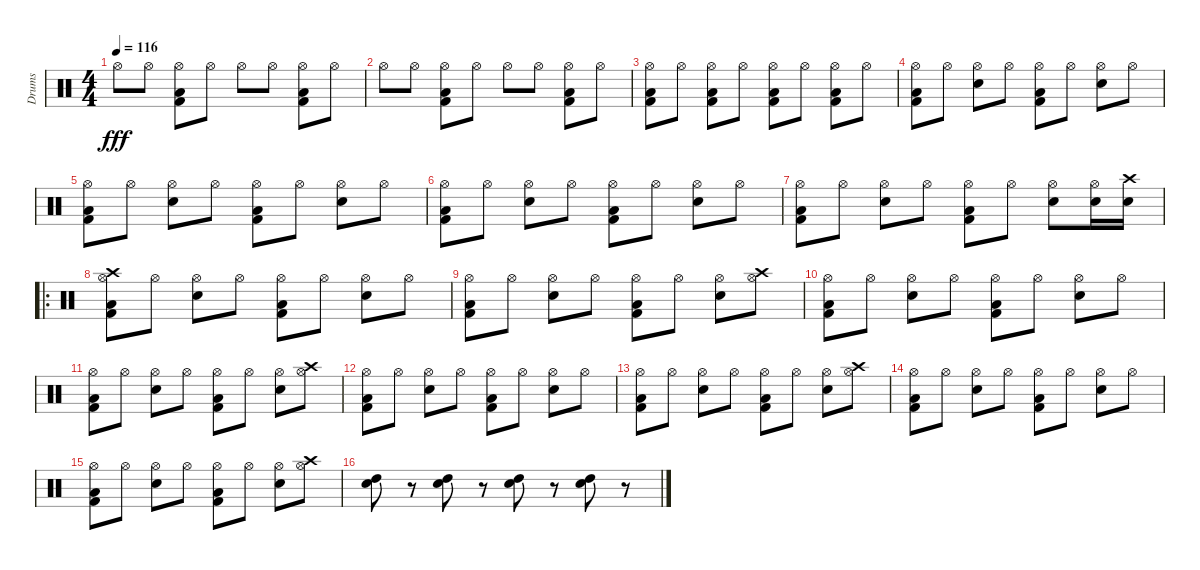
\track ("Drums" "Drums") {instrument percussion}
\staff {score}
\articulation defaults
\ts (4 4)
\tempo 116
\clef neutral
\ks c "Hi-Hat (open)".8{dy fff} "Hi-Hat (open)".8
("Low Floor Tom (hit)" "Hi-Hat (open)" "Kick (hit) 2").8 "Hi-Hat (open)".8 "Hi-Hat (open)".8 "Hi-Hat (open)".8 ("Low Floor Tom (hit)" "Hi-Hat (open)" "Kick (hit) 2").8 "Hi-Hat (open)".8 |
"Hi-Hat (open)".8 "Hi-Hat (open)".8 ("Low Floor Tom (hit)" "Hi-Hat (open)" "Kick (hit) 2").8 "Hi-Hat (open)".8 "Hi-Hat (open)".8 "Hi-Hat (open)".8 ("Low Floor Tom (hit)" "Hi-Hat (open)" "Kick (hit) 2").8 "Hi-Hat (open)".8 |
("Low Floor Tom (hit)" "Hi-Hat (open)" "Kick (hit) 2").8 "Hi-Hat (open)".8 ("Low Floor Tom (hit)" "Hi-Hat (open)" "Kick (hit) 2").8 "Hi-Hat (open)".8 ("Low Floor Tom (hit)" "Hi-Hat (open)" "Kick (hit) 2").8 "Hi-Hat (open)".8 ("Low Floor Tom (hit)" "Hi-Hat (open)" "Kick (hit) 2").8 "Hi-Hat (open)".8 |
("Low Floor Tom (hit)" "Hi-Hat (open)" "Kick (hit) 2").8 "Hi-Hat (open)".8 ("Hi-Hat (open)" "Electric Snare (hit)").8 "Hi-Hat (open)".8 ("Low Floor Tom (hit)" "Hi-Hat (open)" "Kick (hit) 2").8 "Hi-Hat (open)".8 ("Hi-Hat (open)" "Electric Snare (hit)").8 "Hi-Hat (open)".8 |
("Low Floor Tom (hit)" "Hi-Hat (open)" "Kick (hit) 2").8 "Hi-Hat (open)".8 ("Hi-Hat (open)" "Electric Snare (hit)").8 "Hi-Hat (open)".8 ("Low Floor Tom (hit)" "Hi-Hat (open)" "Kick (hit) 2").8 "Hi-Hat (open)".8 ("Hi-Hat (open)" "Electric Snare (hit)").8 "Hi-Hat (open)".8 |
("Low Floor Tom (hit)" "Hi-Hat (open)" "Kick (hit) 2").8 "Hi-Hat (open)".8 ("Hi-Hat (open)" "Electric Snare (hit)").8 "Hi-Hat (open)".8 ("Low Floor Tom (hit)" "Hi-Hat (open)" "Kick (hit) 2").8 "Hi-Hat (open)".8 ("Hi-Hat (open)" "Electric Snare (hit)").8 "Hi-Hat (open)".8 |
("Low Floor Tom (hit)" "Hi-Hat (open)" "Kick (hit) 2").8 "Hi-Hat (open)".8 ("Hi-Hat (open)" "Electric Snare (hit)").8 "Hi-Hat (open)".8 ("Low Floor Tom (hit)" "Hi-Hat (open)" "Kick (hit) 2").8 "Hi-Hat (open)".8 ("Hi-Hat (open)" "Electric Snare (hit)").8 ("Hi-Hat (open)" "Electric Snare (hit)").16 ("Crash high (hit)" "Electric Snare (hit)").16 |
\ro
("Crash high (hit)" "Low Floor Tom (hit)" "Hi-Hat (open)" "Kick (hit) 2").8 "Hi-Hat (open)".8 ("Hi-Hat (open)" "Electric Snare (hit)").8 "Hi-Hat (open)".8 ("Low Floor Tom (hit)" "Hi-Hat (open)" "Kick (hit) 2").8 "Hi-Hat (open)".8 ("Hi-Hat (open)" "Electric Snare (hit)").8 "Hi-Hat (open)".8 |
("Low Floor Tom (hit)" "Hi-Hat (open)" "Kick (hit) 2").8 "Hi-Hat (open)".8 ("Hi-Hat (open)" "Electric Snare (hit)").8 "Hi-Hat (open)".8 ("Low Floor Tom (hit)" "Hi-Hat (open)" "Kick (hit) 2").8 "Hi-Hat (open)".8 ("Hi-Hat (open)" "Electric Snare (hit)").8 ("Crash high (hit)" "Hi-Hat (open)").8 |
("Low Floor Tom (hit)" "Hi-Hat (open)" "Kick (hit) 2").8 "Hi-Hat (open)".8 ("Hi-Hat (open)" "Electric Snare (hit)").8 "Hi-Hat (open)".8 ("Low Floor Tom (hit)" "Hi-Hat (open)" "Kick (hit) 2").8 "Hi-Hat (open)".8 ("Hi-Hat (open)" "Electric Snare (hit)").8 "Hi-Hat (open)".8 |
("Low Floor Tom (hit)" "Hi-Hat (open)" "Kick (hit) 2").8 "Hi-Hat (open)".8 ("Hi-Hat (open)" "Electric Snare (hit)").8 "Hi-Hat (open)".8 ("Low Floor Tom (hit)" "Hi-Hat (open)" "Kick (hit) 2").8 "Hi-Hat (open)".8 ("Hi-Hat (open)" "Electric Snare (hit)").8 ("Crash high (hit)" "Hi-Hat (open)").8 |
("Low Floor Tom (hit)" "Hi-Hat (open)" "Kick (hit) 2").8 "Hi-Hat (open)".8 ("Hi-Hat (open)" "Electric Snare (hit)").8 "Hi-Hat (open)".8 ("Low Floor Tom (hit)" "Hi-Hat (open)" "Kick (hit) 2").8 "Hi-Hat (open)".8 ("Hi-Hat (open)" "Electric Snare (hit)").8 "Hi-Hat (open)".8 |
("Low Floor Tom (hit)" "Hi-Hat (open)" "Kick (hit) 2").8 "Hi-Hat (open)".8 ("Hi-Hat (open)" "Electric Snare (hit)").8 "Hi-Hat (open)".8 ("Low Floor Tom (hit)" "Hi-Hat (open)" "Kick (hit) 2").8 "Hi-Hat (open)".8 ("Hi-Hat (open)" "Electric Snare (hit)").8 ("Crash high (hit)" "Hi-Hat (open)").8 |
("Low Floor Tom (hit)" "Hi-Hat (open)" "Kick (hit) 2").8 "Hi-Hat (open)".8 ("Hi-Hat (open)" "Electric Snare (hit)").8 "Hi-Hat (open)".8 ("Low Floor Tom (hit)" "Hi-Hat (open)" "Kick (hit) 2").8 "Hi-Hat (open)".8 ("Hi-Hat (open)" "Electric Snare (hit)").8 "Hi-Hat (open)".8 |
("Low Floor Tom (hit)" "Hi-Hat (open)" "Kick (hit) 2").8 "Hi-Hat (open)".8 ("Hi-Hat (open)" "Electric Snare (hit)").8 "Hi-Hat (open)".8 ("Low Floor Tom (hit)" "Hi-Hat (open)" "Kick (hit) 2").8 "Hi-Hat (open)".8 ("Hi-Hat (open)" "Electric Snare (hit)").8 ("Crash high (hit)" "Hi-Hat (open)").8 |
("High Tom (hit)" "Electric Snare (hit)").8 r.8 ("High Tom (hit)" "Electric Snare (hit)").8 r.8 ("High Tom (hit)" "Electric Snare (hit)").8 r.8 ("High Tom (hit)" "Electric Snare (hit)").8 r.8
